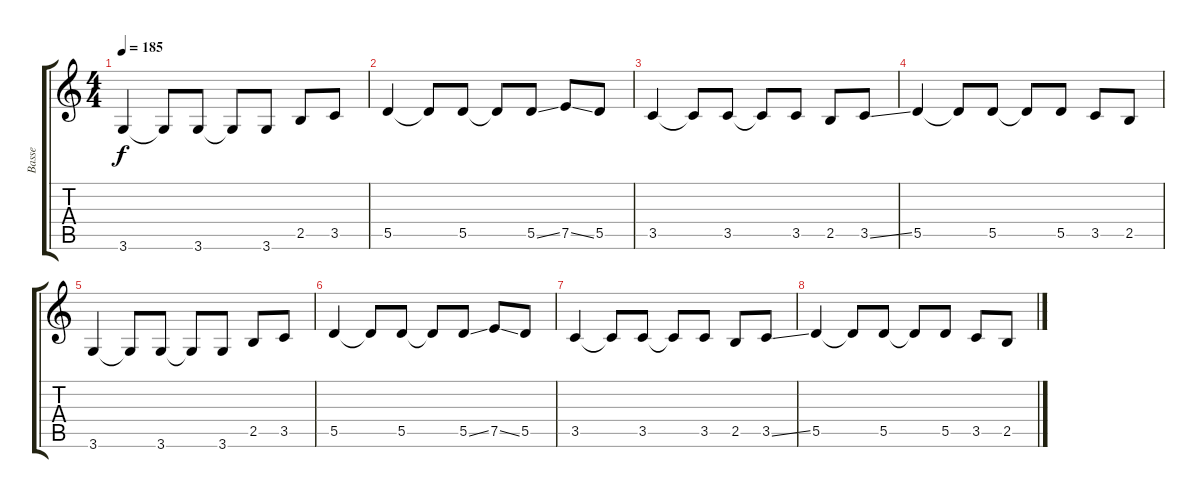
\track ("Basse" "Basse") {instrument overdrivenguitar}
\staff {score tabs}
\tuning (E4 B3 G3 D3 A2 E2) {hide}
\ts (4 4)
\tempo 185
\clef g2
\ks c
3.6.4{dy f} 3.6{t}.8 3.6.8 3.6{t}.8 3.6.8 2.5.8 3.5.8 |
5.5.4 5.5{t}.8 5.5.8 5.5{t}.8 5.5{ss}.8 7.5{ss}.8 5.5.8 |
3.5.4 3.5{t}.8 3.5.8 3.5{t}.8 3.5.8 2.5.8 3.5{ss}.8 |
5.5.4 5.5{t}.8 5.5.8 5.5{t}.8 5.5.8 3.5.8 2.5.8 |
3.6.4 3.6{t}.8 3.6.8 3.6{t}.8 3.6.8 2.5.8 3.5.8 |
5.5.4 5.5{t}.8 5.5.8 5.5{t}.8 5.5{ss}.8 7.5{ss}.8 5.5.8 |
3.5.4 3.5{t}.8 3.5.8 3.5{t}.8 3.5.8 2.5.8 3.5{ss}.8 |
5.5.4 5.5{t}.8 5.5.8 5.5{t}.8 5.5.8 3.5.8 2.5.8
